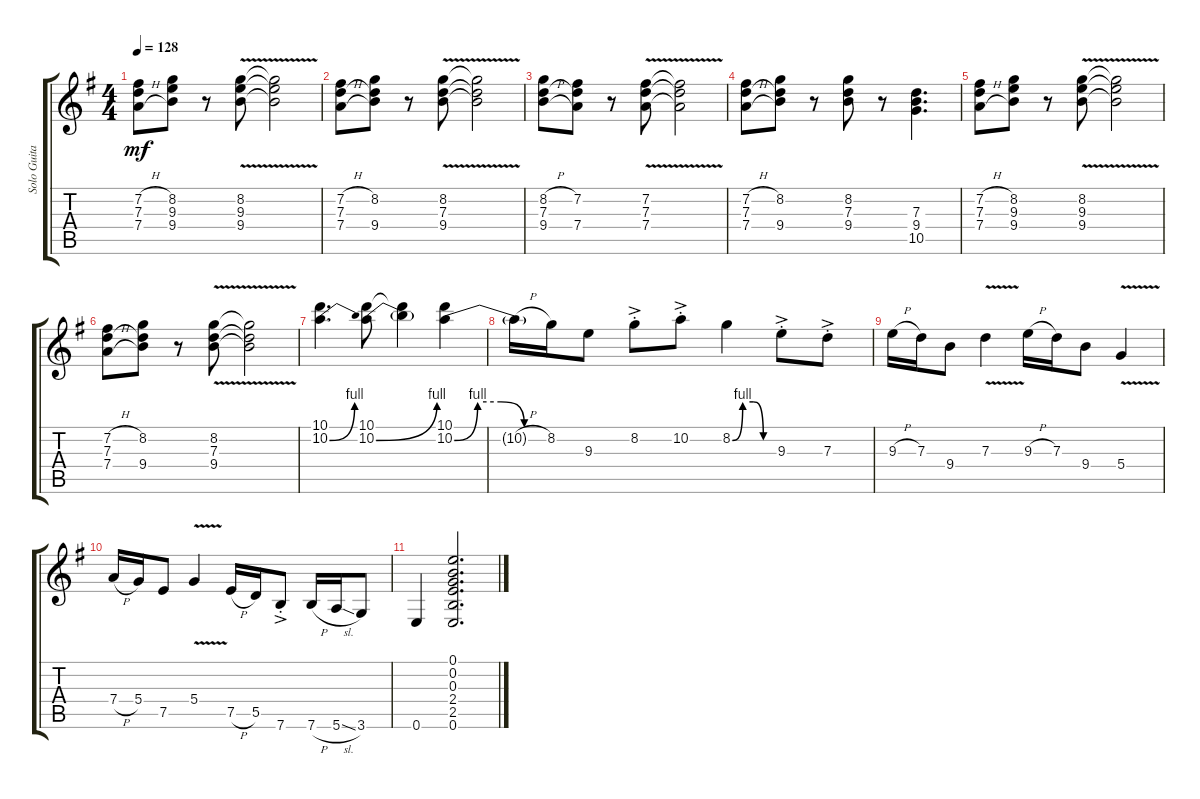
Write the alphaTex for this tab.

\track ("Solo Guitar" "Solo Guita") {instrument overdrivenguitar}
\staff {score tabs}
\tuning (E4 B3 G3 D3 A2 E2) {hide}
\ts (4 4)
\tempo 128
\clef g2
\ks eminor
(7.2{h} 7.3{h} 7.4{h}).8{dy mf instrument overdrivenguitar} (8.2 9.3 9.4).8 r.8 (8.2{v} 9.3{v} 9.4{v}).8 (8.2{t} 9.3{t} 9.4{t}).2 |
(7.2{h} 7.3 7.4{h}).8 (8.2 7.3{t} 9.4).8 r.8 (8.2{v} 7.3{v} 9.4{v}).8 (8.2{t} 7.3{t} 9.4{t}).2 |
(8.2{h} 7.3 9.4{h}).8 (7.2 7.3{t} 7.4).8 r.8 (7.2{v} 7.3{v} 7.4{v}).8 (7.2{t} 7.3{t} 7.4{t}).2 |
(7.2{h} 7.3 7.4{h}).8 (8.2 7.3{t} 9.4).8 r.8 (8.2 7.3 9.4).8 r.8 (7.3 9.4 10.5).4{d} |
(7.2{h} 7.3{h} 7.4{h}).8 (8.2 9.3 9.4).8 r.8 (8.2{v} 9.3{v} 9.4{v}).8 (8.2{t} 9.3{t} 9.4{t}).2 |
(7.2{h} 7.3 7.4{h}).8 (8.2 7.3{t} 9.4).8 r.8 (8.2{v} 7.3{v} 9.4{v}).8 (8.2{t} 7.3{t} 9.4{t}).2 |
(10.1 10.2{be (bend 0 0 60 4)}).4{d} (10.1 10.2{be (bend 0 0 60 4)}).8 (10.1{t} 10.2{t}).4 (10.1 10.2{be (custom 0 0 15 4 30 4 45 0 60 0)}).4 |
10.2{h t}.16 8.2.16 9.3.8 8.2{ac st}.8 10.2{ac st}.8 8.2{be (custom 0 0 15 4 30 4 45 0 60 0)}.4 9.3{ac st}.8 7.3{ac st}.8 |
9.3{h}.16 7.3.16 9.4.8 7.3{v}.4 9.3{h}.16 7.3.16 9.4.8 5.4{v}.4 |
7.4{h}.16 5.4.16 7.5.8 5.4{v}.4 7.5{h}.16 5.5.16 7.6{ac st}.8 7.6{h}.16 5.6{sl}.16 3.6.8 |
0.6.4 (0.1 0.2 0.3 2.4 2.5 0.6).2{d}
